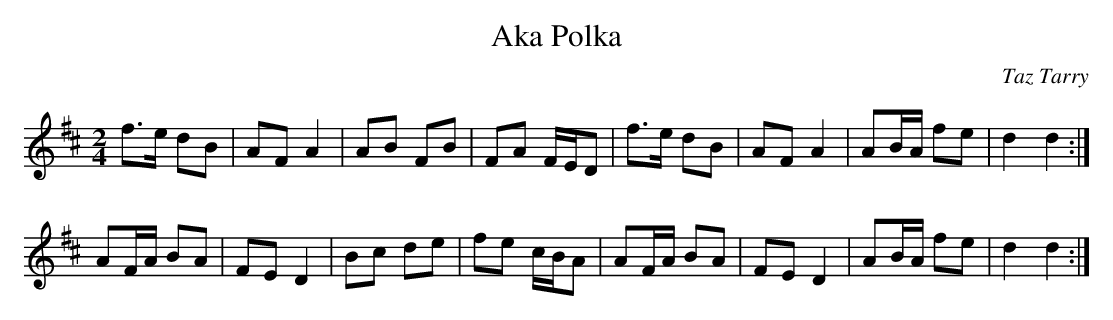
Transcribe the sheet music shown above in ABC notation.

X:1
T:Aka Polka
M:2/4
L:1/8
C:Taz Tarry
K:D
f>e dB|AFA2|AB FB|FA F/2E/2D|f>e dB|AF A2|AB/2A/2 fe|d2 d2:|!
AF/2A/2 BA|FED2|Bc de|fe c/2B/2A|AF/2A/2 BA|FED2|AB/2A/2 fe|d2d2:|
